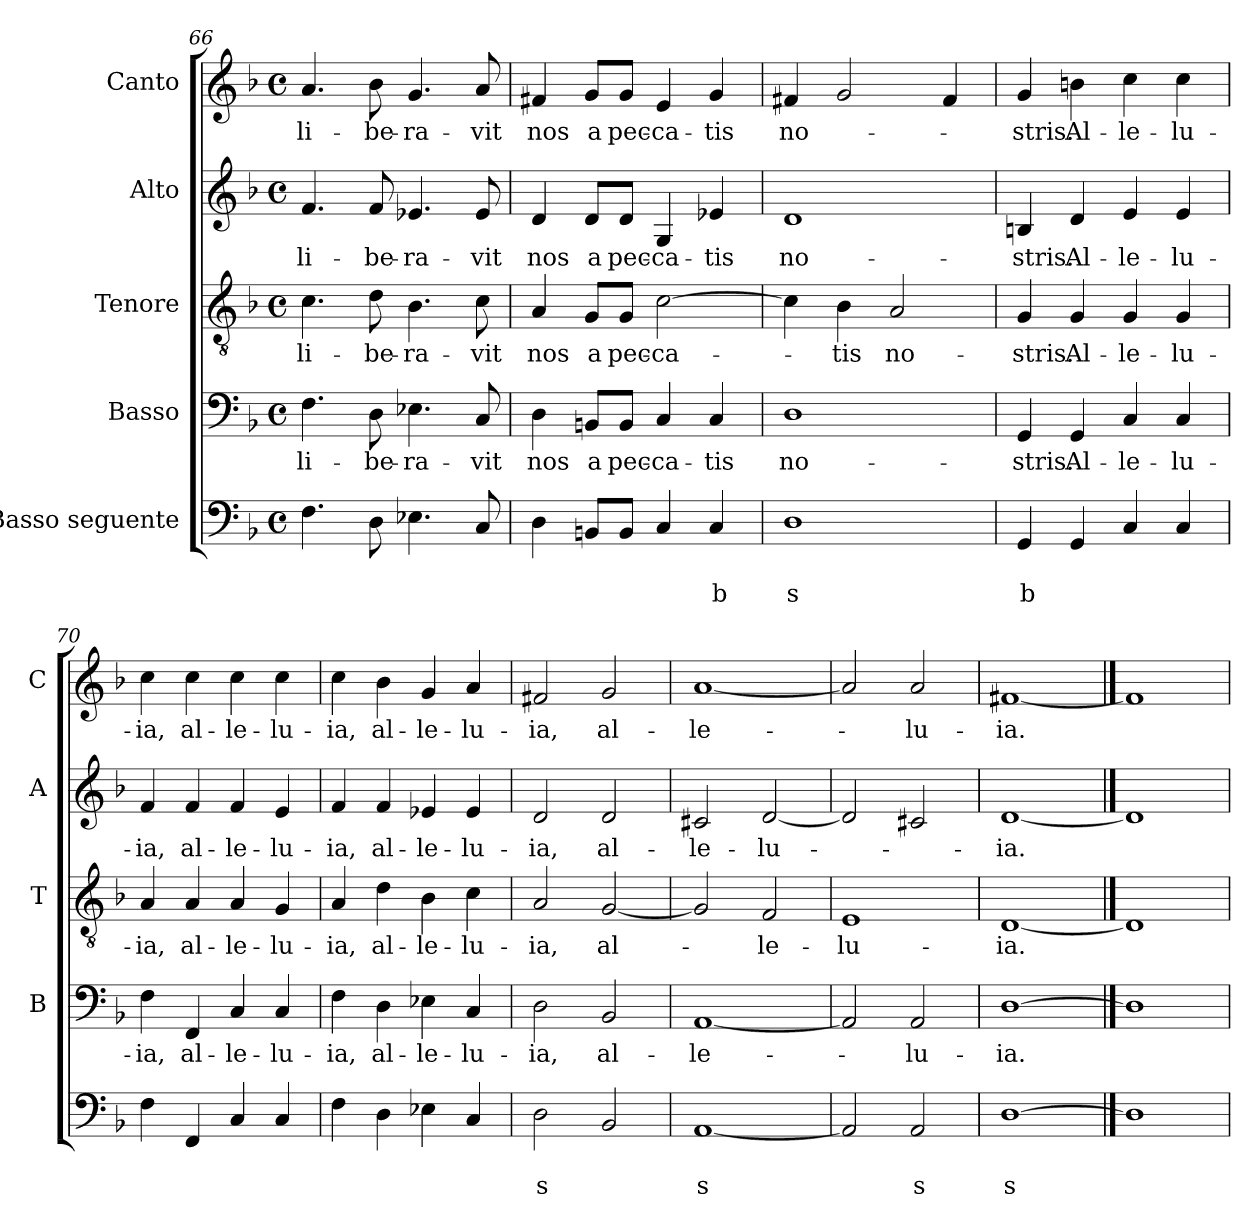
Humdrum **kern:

**kern	**text	**text	**kern	**text	**kern	**text	**kern	**text	**kern	**text
*part5	*part5	*part5	*part4	*part4	*part3	*part3	*part2	*part2	*part1	*part1
*staff5	*staff5	*staff5	*staff4	*staff4	*staff3	*staff3	*staff2	*staff2	*staff1	*staff1
*I"Basso seguente	*	*	*I"Basso	*	*I"Tenore	*	*I"Alto	*	*I"Canto	*
*	*	*	*I'B	*	*I'T	*	*I'A	*	*I'C	*
*clefF4	*	*	*clefF4	*	*clefGv2	*	*clefG2	*	*clefG2	*
*k[b-]	*	*	*k[b-]	*	*k[b-]	*	*k[b-]	*	*k[b-]	*
*F:	*	*	*F:	*	*F:	*	*F:	*	*F:	*
*M4/4	*	*	*M4/4	*	*M4/4	*	*M4/4	*	*M4/4	*
*met(c)	*	*	*met(c)	*	*met(c)	*	*met(c)	*	*met(c)	*
=66	=66	=66	=66	=66	=66	=66	=66	=66	=66	=66
!	!	!	!	!LO:LY:b	!	!LO:LY:b	!	!LO:LY:b	!	!LO:LY:b
4.F\	.	.	4.F\	li-	4.c\	li-	4.f/	li-	4.a/	li-
!	!	!	!	!LO:LY:b	!	!LO:LY:b	!	!LO:LY:b	!	!LO:LY:b
8D\	.	.	8D\	-be-	8d\	-be-	8f/	-be-	8b-\	-be-
!	!	!	!	!LO:LY:b	!	!LO:LY:b	!	!LO:LY:b	!	!LO:LY:b
4.E-X\	.	.	4.E-X\	-ra-	4.B-\	-ra-	4.e-X/	-ra-	4.g/	-ra-
!	!	!	!	!LO:LY:b	!	!LO:LY:b	!	!LO:LY:b	!	!LO:LY:b
8C/	.	.	8C/	-vit	8c\	-vit	8e-/	-vit	8a/	-vit
=67	=67	=67	=67	=67	=67	=67	=67	=67	=67	=67
!	!	!	!	!LO:LY:b	!	!LO:LY:b	!	!LO:LY:b	!	!LO:LY:b
4D\	.	.	4D\	nos	4A/	nos	4d/	nos	4f#X/	nos
!	!	!	!	!LO:LY:b	!	!LO:LY:b	!	!LO:LY:b	!	!LO:LY:b
8BBn/L	.	.	8BBn/L	a	8G/L	a	8d/L	a	8g/L	a
!	!	!	!	!LO:LY:b	!	!LO:LY:b	!	!LO:LY:b	!	!LO:LY:b
8BB/J	.	.	8BB/J	pec-	8G/J	pec-	8d/J	pec-	8g/J	pec-
!	!	!	!	!LO:LY:b	!	!LO:LY:b	!	!LO:LY:b	!	!LO:LY:b
4C/	.	.	4C/	-ca-	[2c\	-ca-	4G/	-ca-	4e/	-ca-
!	!	!LO:LY:b	!	!LO:LY:b	!	!	!	!LO:LY:b	!	!LO:LY:b
4C/	.	b	4C/	-tis	.	.	4e-X/	-tis	4g/	-tis
=68	=68	=68	=68	=68	=68	=68	=68	=68	=68	=68
!	!	!LO:LY:b	!	!LO:LY:b	!	!	!	!LO:LY:b	!	!LO:LY:b
1D	.	s	1D	no-	4c\]	.	1d	no-	4f#X/	no-
!	!	!	!	!	!	!LO:LY:b	!	!	!	!
.	.	.	.	.	4B-\	-tis	.	.	2g/	.
!	!	!	!	!	!	!LO:LY:b	!	!	!	!
.	.	.	.	.	2A/	no-	.	.	.	.
.	.	.	.	.	.	.	.	.	4f#/	.
=69	=69	=69	=69	=69	=69	=69	=69	=69	=69	=69
!	!	!LO:LY:b	!	!LO:LY:b	!	!LO:LY:b	!	!LO:LY:b	!	!LO:LY:b
4GG/	.	b	4GG/	-stris.	4G/	-stris.	4Bn/	-stris.	4g/	-stris.
!	!	!	!	!LO:LY:b	!	!LO:LY:b	!	!LO:LY:b	!	!LO:LY:b
4GG/	.	.	4GG/	Al-	4G/	Al-	4d/	Al-	4bn\	Al-
!	!	!	!	!LO:LY:b	!	!LO:LY:b	!	!LO:LY:b	!	!LO:LY:b
4C/	.	.	4C/	-le-	4G/	-le-	4e/	-le-	4cc\	-le-
!	!	!	!	!LO:LY:b	!	!LO:LY:b	!	!LO:LY:b	!	!LO:LY:b
4C/	.	.	4C/	-lu-	4G/	-lu-	4e/	-lu-	4cc\	-lu-
!!LO:LB:g=z
=70	=70	=70	=70	=70	=70	=70	=70	=70	=70	=70
!	!	!	!	!LO:LY:b	!	!LO:LY:b	!	!LO:LY:b	!	!LO:LY:b
4F\	.	.	4F\	-ia,	4A/	-ia,	4f/	-ia,	4cc\	-ia,
!	!	!	!	!LO:LY:b	!	!LO:LY:b	!	!LO:LY:b	!	!LO:LY:b
4FF/	.	.	4FF/	al-	4A/	al-	4f/	al-	4cc\	al-
!	!	!	!	!LO:LY:b	!	!LO:LY:b	!	!LO:LY:b	!	!LO:LY:b
4C/	.	.	4C/	-le-	4A/	-le-	4f/	-le-	4cc\	-le-
!	!	!	!	!LO:LY:b	!	!LO:LY:b	!	!LO:LY:b	!	!LO:LY:b
4C/	.	.	4C/	-lu-	4G/	-lu-	4e/	-lu-	4cc\	-lu-
=71	=71	=71	=71	=71	=71	=71	=71	=71	=71	=71
!	!	!	!	!LO:LY:b	!	!LO:LY:b	!	!LO:LY:b	!	!LO:LY:b
4F\	.	.	4F\	-ia,	4A/	-ia,	4f/	-ia,	4cc\	-ia,
!	!	!	!	!LO:LY:b	!	!LO:LY:b	!	!LO:LY:b	!	!LO:LY:b
4D\	.	.	4D\	al-	4d\	al-	4f/	al-	4b-\	al-
!	!	!	!	!LO:LY:b	!	!LO:LY:b	!	!LO:LY:b	!	!LO:LY:b
4E-X\	.	.	4E-X\	-le-	4B-\	-le-	4e-X/	-le-	4g/	-le-
!	!	!	!	!LO:LY:b	!	!LO:LY:b	!	!LO:LY:b	!	!LO:LY:b
4C/	.	.	4C/	-lu-	4c\	-lu-	4e-/	-lu-	4a/	-lu-
=72	=72	=72	=72	=72	=72	=72	=72	=72	=72	=72
!	!	!LO:LY:b	!	!LO:LY:b	!	!LO:LY:b	!	!LO:LY:b	!	!LO:LY:b
2D\	.	s	2D\	-ia,	2A/	-ia,	2d/	-ia,	2f#X/	-ia,
!	!	!	!	!LO:LY:b	!	!LO:LY:b	!	!LO:LY:b	!	!LO:LY:b
2BB-/	.	.	2BB-/	al-	[2G/	al-	2d/	al-	2g/	al-
=73	=73	=73	=73	=73	=73	=73	=73	=73	=73	=73
!	!	!LO:LY:b	!	!LO:LY:b	!	!	!	!LO:LY:b	!	!LO:LY:b
[1AA	.	s	[1AA	-le-	2G/]	.	2c#X/	-le-	[1a	-le-
!	!	!	!	!	!	!LO:LY:b	!	!LO:LY:b	!	!
.	.	.	.	.	2F/	-le-	[2d/	-lu-	.	.
=74	=74	=74	=74	=74	=74	=74	=74	=74	=74	=74
!	!	!	!	!	!	!LO:LY:b	!	!	!	!
2AA/]	.	.	2AA/]	.	1E	-lu-	2d/]	.	2a/]	.
!	!	!LO:LY:b	!	!LO:LY:b	!	!	!	!	!	!LO:LY:b
2AA/	.	s	2AA/	-lu-	.	.	2c#X/	.	2a/	-lu-
=75	=75	=75	=75	=75	=75	=75	=75	=75	=75	=75
!	!	!LO:LY:b	!	!LO:LY:b	!	!LO:LY:b	!	!LO:LY:b	!	!LO:LY:b
[1D	.	s	[1D	-ia.	[1D	-ia.	[1d	-ia.	[1f#X	-ia.
==76	==76	==76	==76	==76	==76	==76	==76	==76	==76	==76
1D]	.	.	1D]	.	1D]	.	1d]	.	1f#]	.
=	=	=	=	=	=	=	=	=	=	=
*-	*-	*-	*-	*-	*-	*-	*-	*-	*-	*-
